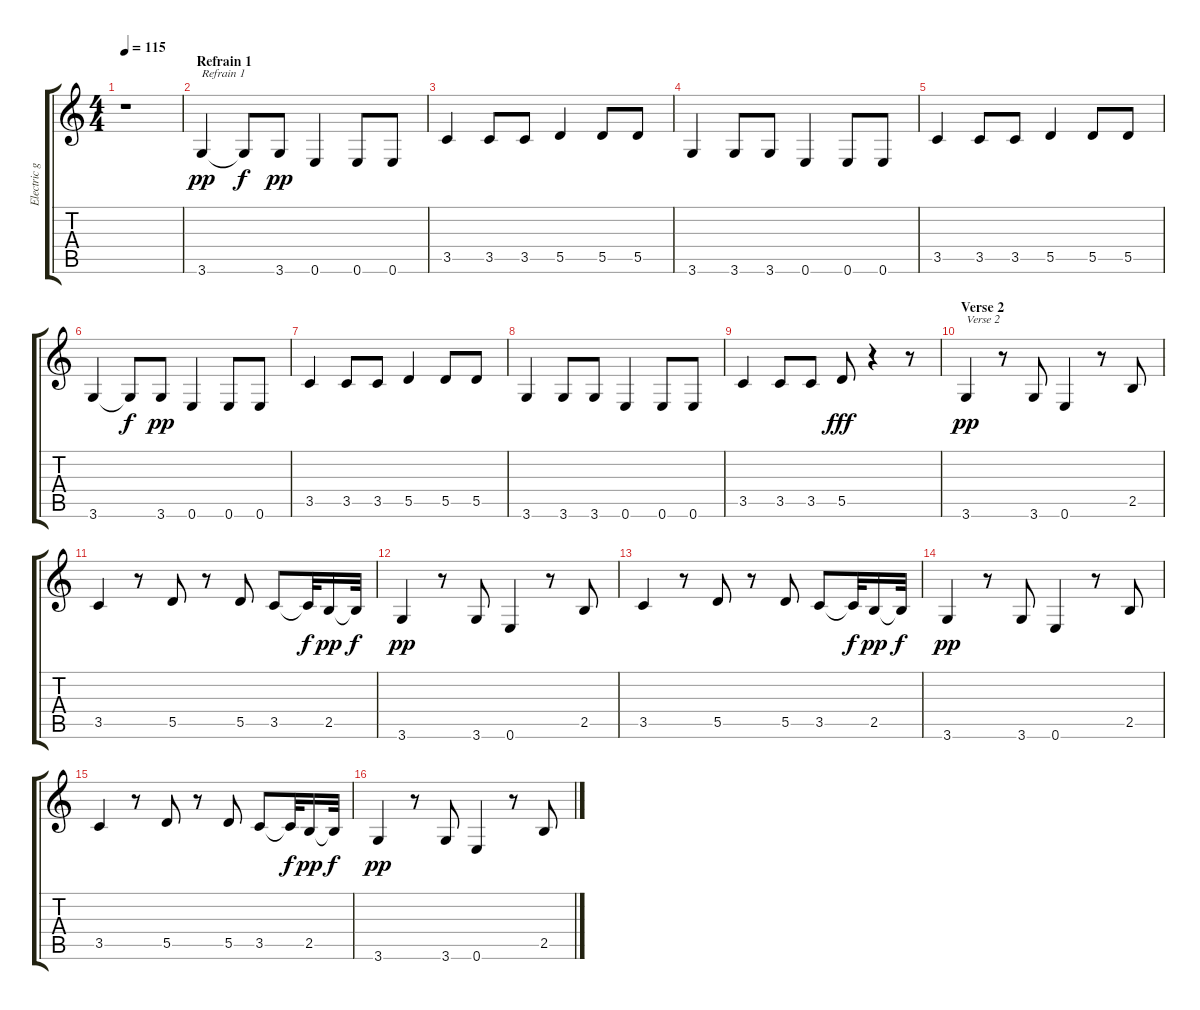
\track ("Electric guitar (clean)" "Electric g") {instrument electricguitarclean}
\staff {score tabs}
\tuning (E4 B3 G3 D3 A2 E2) {hide}
\ts (4 4)
\tempo 115
\clef g2
\ks c
r.1{dy pp} |
\section ("" "Refrain 1")
3.6.4{txt "Refrain 1"} 3.6{t}.8{dy f} 3.6.8{dy pp} 0.6.4 0.6.8 0.6.8 |
3.5.4 3.5.8 3.5.8 5.5.4 5.5.8 5.5.8 |
3.6.4 3.6.8 3.6.8 0.6.4 0.6.8 0.6.8 |
3.5.4 3.5.8 3.5.8 5.5.4 5.5.8 5.5.8 |
3.6.4 3.6{t}.8{dy f} 3.6.8{dy pp} 0.6.4 0.6.8 0.6.8 |
3.5.4 3.5.8 3.5.8 5.5.4 5.5.8 5.5.8 |
3.6.4 3.6.8 3.6.8 0.6.4 0.6.8 0.6.8 |
3.5.4 3.5.8 3.5.8 5.5.8{dy fff} r.4 r.8 |
\section ("" "Verse 2")
3.6.4{txt "Verse 2" dy pp} r.8 3.6.8 0.6.4 r.8 2.5.8 |
3.5.4 r.8 5.5.8 r.8 5.5.8 3.5.8 3.5{t}.32{dy f} 2.5.16{dy pp} 2.5{t}.32{dy f} |
3.6.4{dy pp} r.8 3.6.8 0.6.4 r.8 2.5.8 |
3.5.4 r.8 5.5.8 r.8 5.5.8 3.5.8 3.5{t}.32{dy f} 2.5.16{dy pp} 2.5{t}.32{dy f} |
3.6.4{dy pp} r.8 3.6.8 0.6.4 r.8 2.5.8 |
3.5.4 r.8 5.5.8 r.8 5.5.8 3.5.8 3.5{t}.32{dy f} 2.5.16{dy pp} 2.5{t}.32{dy f} |
3.6.4{dy pp} r.8 3.6.8 0.6.4 r.8 2.5.8
